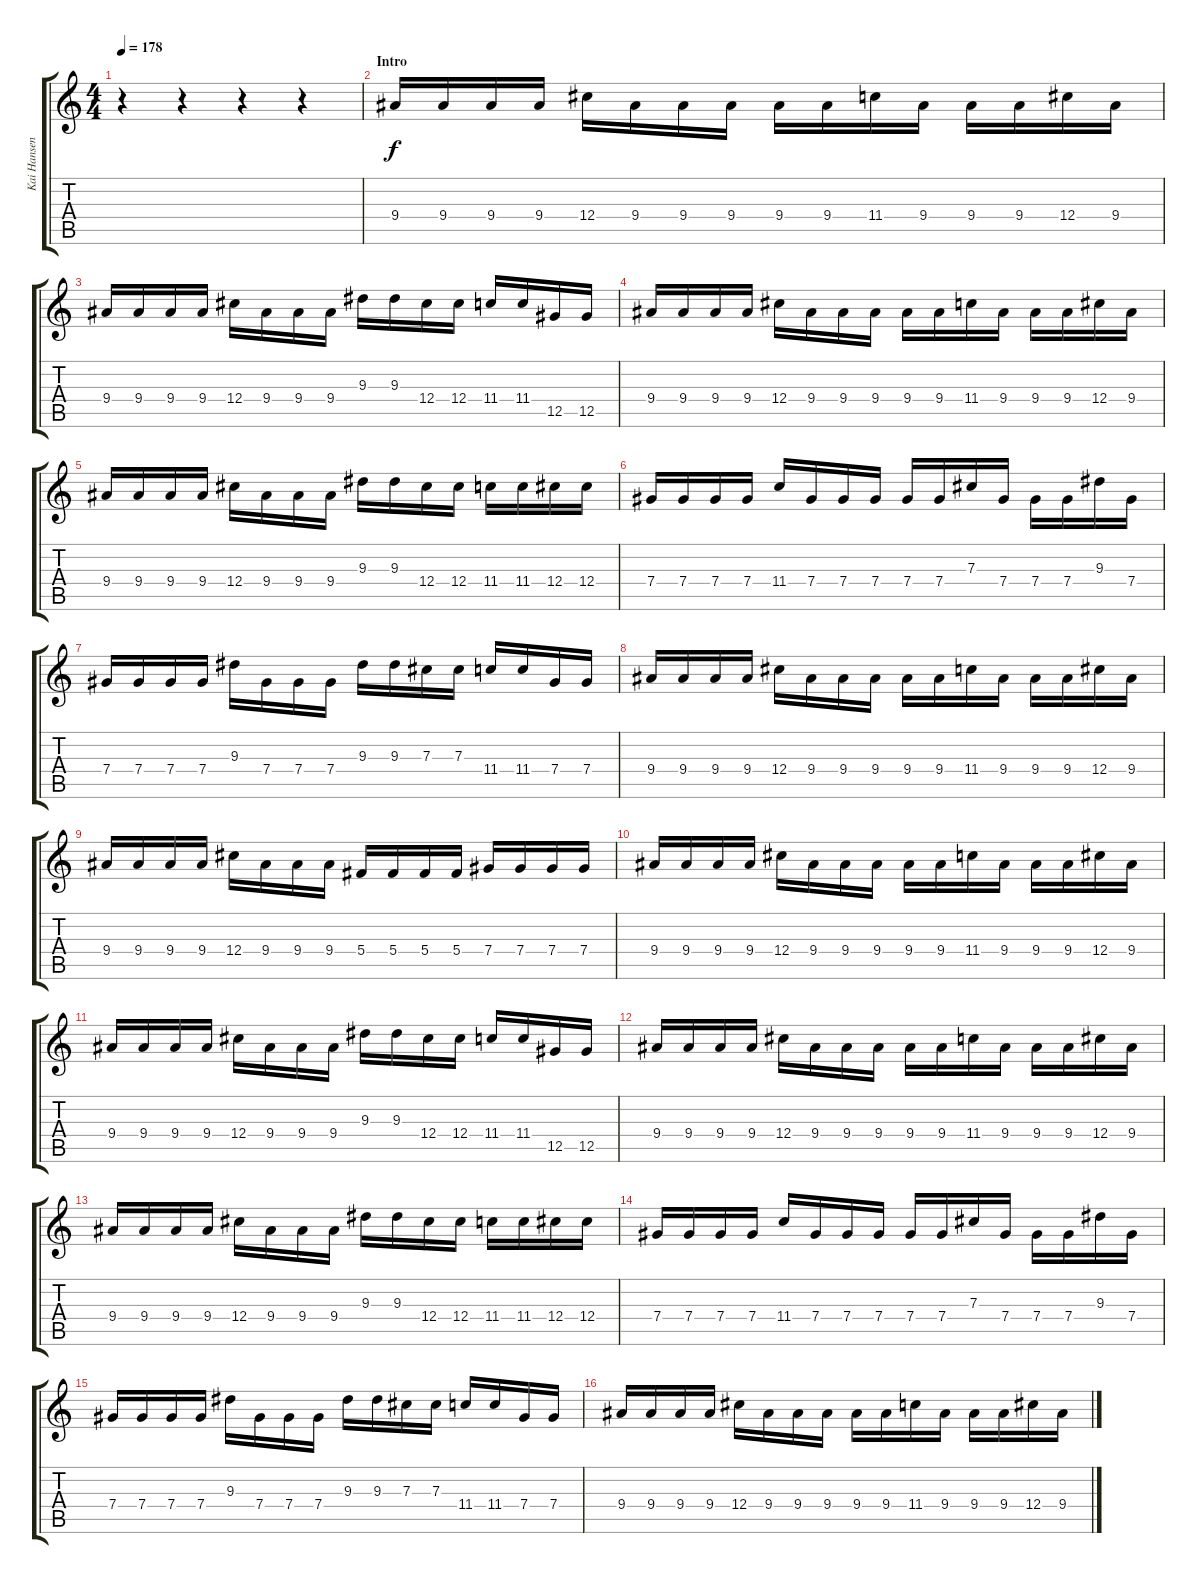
\track ("Kai Hansen" "Kai Hansen") {instrument distortionguitar}
\staff {score tabs}
\tuning (Eb4 Bb3 Gb3 Db3 Ab2 Eb2) {hide}
\ts (4 4)
\tempo 178
\clef g2
\ks c
r.4{dy f instrument distortionguitar} r.4 r.4 r.4 |
\section ("" "Intro")
9.4.16 9.4.16 9.4.16 9.4.16 12.4.16 9.4.16 9.4.16 9.4.16 9.4.16 9.4.16 11.4.16 9.4.16 9.4.16 9.4.16 12.4.16 9.4.16 |
9.4.16 9.4.16 9.4.16 9.4.16 12.4.16 9.4.16 9.4.16 9.4.16 9.3.16 9.3.16 12.4.16 12.4.16 11.4.16 11.4.16 12.5.16 12.5.16 |
9.4.16 9.4.16 9.4.16 9.4.16 12.4.16 9.4.16 9.4.16 9.4.16 9.4.16 9.4.16 11.4.16 9.4.16 9.4.16 9.4.16 12.4.16 9.4.16 |
9.4.16 9.4.16 9.4.16 9.4.16 12.4.16 9.4.16 9.4.16 9.4.16 9.3.16 9.3.16 12.4.16 12.4.16 11.4.16 11.4.16 12.4.16 12.4.16 |
7.4.16 7.4.16 7.4.16 7.4.16 11.4.16 7.4.16 7.4.16 7.4.16 7.4.16 7.4.16 7.3.16 7.4.16 7.4.16 7.4.16 9.3.16 7.4.16 |
7.4.16 7.4.16 7.4.16 7.4.16 9.3.16 7.4.16 7.4.16 7.4.16 9.3.16 9.3.16 7.3.16 7.3.16 11.4.16 11.4.16 7.4.16 7.4.16 |
9.4.16 9.4.16 9.4.16 9.4.16 12.4.16 9.4.16 9.4.16 9.4.16 9.4.16 9.4.16 11.4.16 9.4.16 9.4.16 9.4.16 12.4.16 9.4.16 |
9.4.16 9.4.16 9.4.16 9.4.16 12.4.16 9.4.16 9.4.16 9.4.16 5.4.16 5.4.16 5.4.16 5.4.16 7.4.16 7.4.16 7.4.16 7.4.16 |
9.4.16 9.4.16 9.4.16 9.4.16 12.4.16 9.4.16 9.4.16 9.4.16 9.4.16 9.4.16 11.4.16 9.4.16 9.4.16 9.4.16 12.4.16 9.4.16 |
9.4.16 9.4.16 9.4.16 9.4.16 12.4.16 9.4.16 9.4.16 9.4.16 9.3.16 9.3.16 12.4.16 12.4.16 11.4.16 11.4.16 12.5.16 12.5.16 |
9.4.16 9.4.16 9.4.16 9.4.16 12.4.16 9.4.16 9.4.16 9.4.16 9.4.16 9.4.16 11.4.16 9.4.16 9.4.16 9.4.16 12.4.16 9.4.16 |
9.4.16 9.4.16 9.4.16 9.4.16 12.4.16 9.4.16 9.4.16 9.4.16 9.3.16 9.3.16 12.4.16 12.4.16 11.4.16 11.4.16 12.4.16 12.4.16 |
7.4.16 7.4.16 7.4.16 7.4.16 11.4.16 7.4.16 7.4.16 7.4.16 7.4.16 7.4.16 7.3.16 7.4.16 7.4.16 7.4.16 9.3.16 7.4.16 |
7.4.16 7.4.16 7.4.16 7.4.16 9.3.16 7.4.16 7.4.16 7.4.16 9.3.16 9.3.16 7.3.16 7.3.16 11.4.16 11.4.16 7.4.16 7.4.16 |
9.4.16 9.4.16 9.4.16 9.4.16 12.4.16 9.4.16 9.4.16 9.4.16 9.4.16 9.4.16 11.4.16 9.4.16 9.4.16 9.4.16 12.4.16 9.4.16
